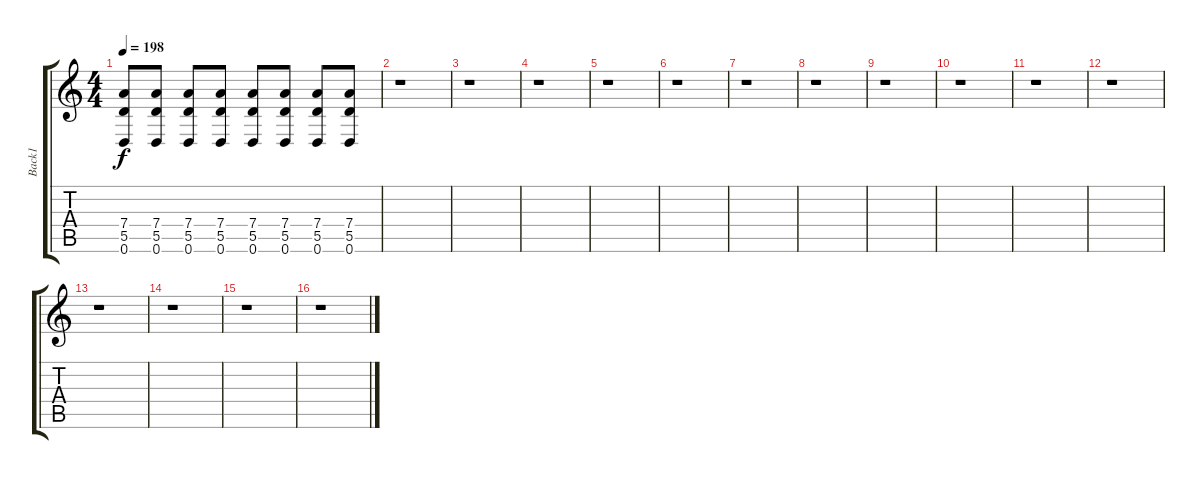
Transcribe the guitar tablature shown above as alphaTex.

\track ("Back1" "Back1") {instrument overdrivenguitar}
\staff {score tabs}
\tuning (E4 B3 G3 D3 A2 D2) {hide}
\ts (4 4)
\tempo 198
\clef g2
\ks c
(7.4 5.5 0.6).8{dy f} (7.4 5.5 0.6).8 (7.4 5.5 0.6).8 (7.4 5.5 0.6).8 (7.4 5.5 0.6).8 (7.4 5.5 0.6).8 (7.4 5.5 0.6).8 (7.4 5.5 0.6).8 |
r.1 |
r.1 |
r.1 |
r.1 |
r.1 |
r.1 |
r.1 |
r.1 |
r.1 |
r.1 |
r.1 |
r.1 |
r.1 |
r.1 |
r.1
